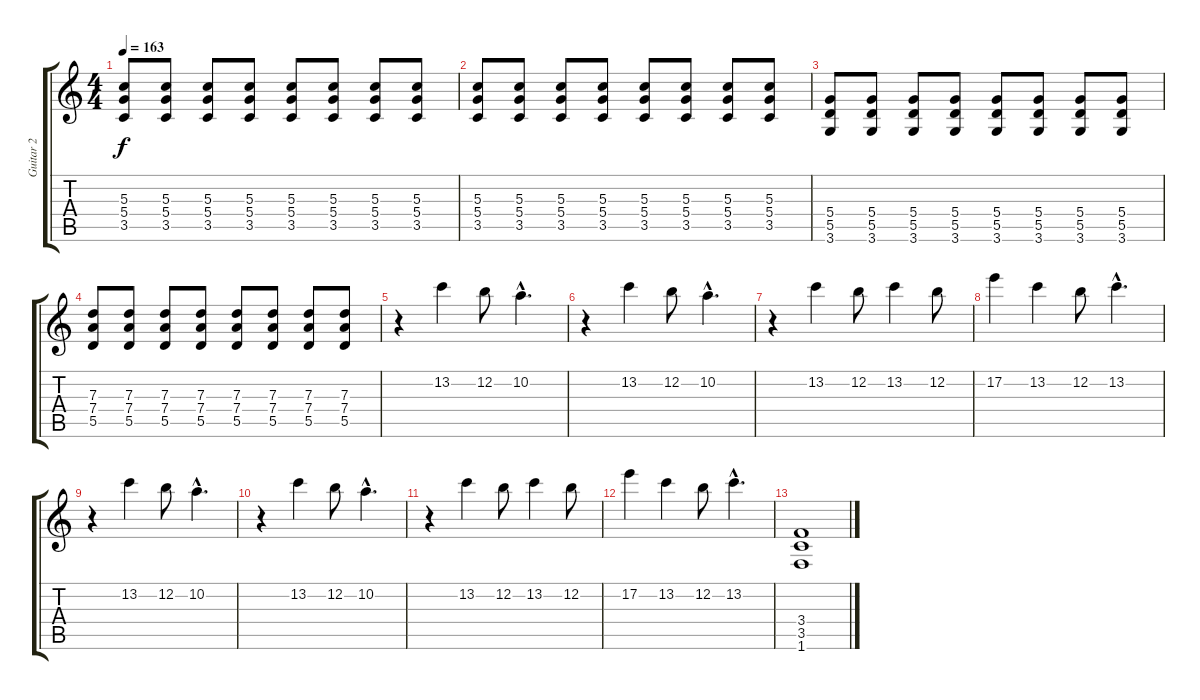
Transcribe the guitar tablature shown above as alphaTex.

\track ("Guitar 2" "Guitar 2") {instrument distortionguitar}
\staff {score tabs}
\tuning (E4 B3 G3 D3 A2 E2) {hide}
\ts (4 4)
\tempo 163
\clef g2
\ks c
(5.3 5.4 3.5).8{dy f} (5.3 5.4 3.5).8 (5.3 5.4 3.5).8 (5.3 5.4 3.5).8 (5.3 5.4 3.5).8 (5.3 5.4 3.5).8 (5.3 5.4 3.5).8 (5.3 5.4 3.5).8 |
(5.3 5.4 3.5).8 (5.3 5.4 3.5).8 (5.3 5.4 3.5).8 (5.3 5.4 3.5).8 (5.3 5.4 3.5).8 (5.3 5.4 3.5).8 (5.3 5.4 3.5).8 (5.3 5.4 3.5).8 |
(5.4 5.5 3.6).8 (5.4 5.5 3.6).8 (5.4 5.5 3.6).8 (5.4 5.5 3.6).8 (5.4 5.5 3.6).8 (5.4 5.5 3.6).8 (5.4 5.5 3.6).8 (5.4 5.5 3.6).8 |
(7.3 7.4 5.5).8 (7.3 7.4 5.5).8 (7.3 7.4 5.5).8 (7.3 7.4 5.5).8 (7.3 7.4 5.5).8 (7.3 7.4 5.5).8 (7.3 7.4 5.5).8 (7.3 7.4 5.5).8 |
r.4 13.2.4 12.2.8 10.2{hac}.4{d} |
r.4 13.2.4 12.2.8 10.2{hac}.4{d} |
r.4 13.2.4 12.2.8 13.2.4 12.2.8 |
17.2.4 13.2.4 12.2.8 13.2{hac}.4{d} |
r.4 13.2.4 12.2.8 10.2{hac}.4{d} |
r.4 13.2.4 12.2.8 10.2{hac}.4{d} |
r.4 13.2.4 12.2.8 13.2.4 12.2.8 |
17.2.4 13.2.4 12.2.8 13.2{hac}.4{d} |
(3.4 3.5 1.6).1
